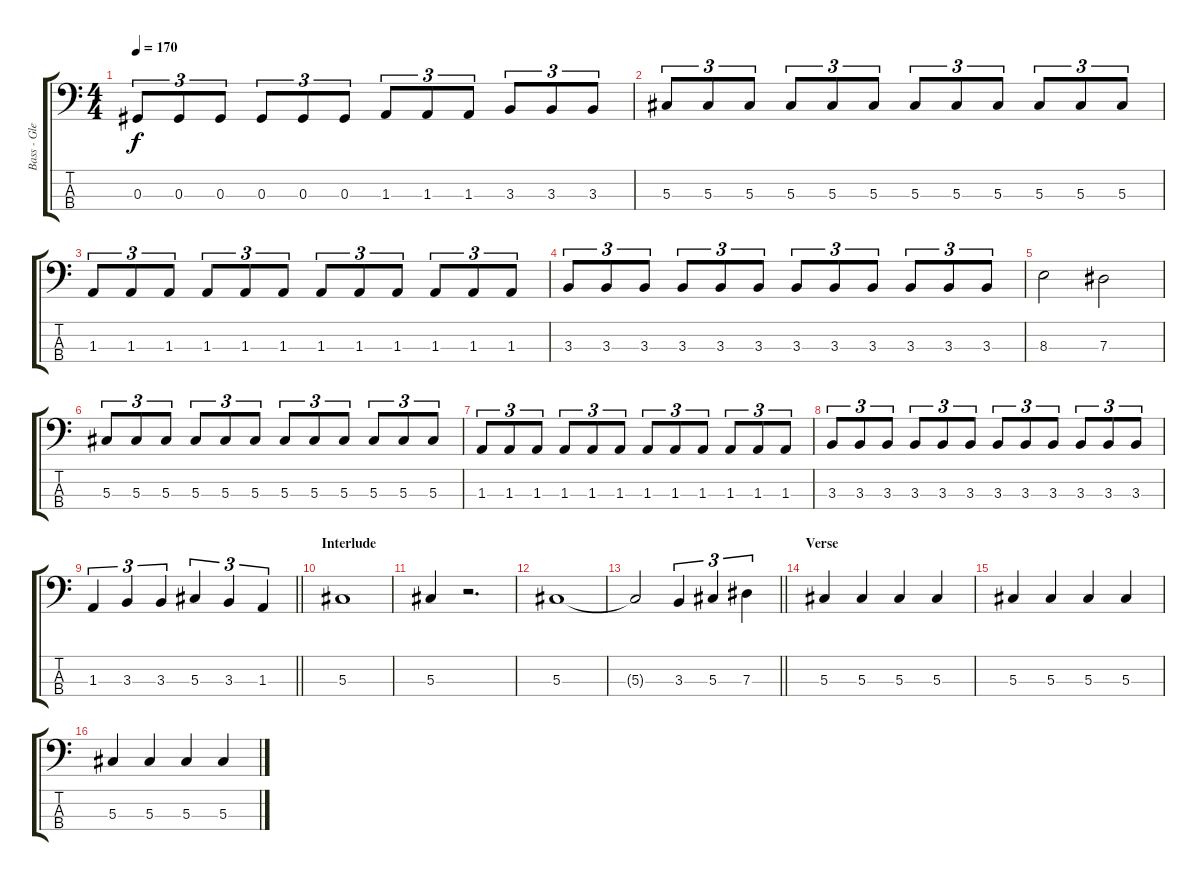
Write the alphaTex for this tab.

\track ("Bass - Glenn Barry" "Bass - Gle") {instrument electricbassfinger}
\staff {score tabs}
\tuning (Gb2 Db2 Ab1 Eb1) {hide}
\ts (4 4)
\tempo 170
\clef f4
\ks c
0.3.8{tu (3 2) dy f} 0.3.8{tu (3 2)} 0.3.8{tu (3 2)} 0.3.8{tu (3 2)} 0.3.8{tu (3 2)} 0.3.8{tu (3 2)} 1.3.8{tu (3 2)} 1.3.8{tu (3 2)} 1.3.8{tu (3 2)} 3.3.8{tu (3 2)} 3.3.8{tu (3 2)} 3.3.8{tu (3 2)} |
5.3.8{tu (3 2)} 5.3.8{tu (3 2)} 5.3.8{tu (3 2)} 5.3.8{tu (3 2)} 5.3.8{tu (3 2)} 5.3.8{tu (3 2)} 5.3.8{tu (3 2)} 5.3.8{tu (3 2)} 5.3.8{tu (3 2)} 5.3.8{tu (3 2)} 5.3.8{tu (3 2)} 5.3.8{tu (3 2)} |
1.3.8{tu (3 2)} 1.3.8{tu (3 2)} 1.3.8{tu (3 2)} 1.3.8{tu (3 2)} 1.3.8{tu (3 2)} 1.3.8{tu (3 2)} 1.3.8{tu (3 2)} 1.3.8{tu (3 2)} 1.3.8{tu (3 2)} 1.3.8{tu (3 2)} 1.3.8{tu (3 2)} 1.3.8{tu (3 2)} |
3.3.8{tu (3 2)} 3.3.8{tu (3 2)} 3.3.8{tu (3 2)} 3.3.8{tu (3 2)} 3.3.8{tu (3 2)} 3.3.8{tu (3 2)} 3.3.8{tu (3 2)} 3.3.8{tu (3 2)} 3.3.8{tu (3 2)} 3.3.8{tu (3 2)} 3.3.8{tu (3 2)} 3.3.8{tu (3 2)} |
8.3.2 7.3.2 |
5.3.8{tu (3 2)} 5.3.8{tu (3 2)} 5.3.8{tu (3 2)} 5.3.8{tu (3 2)} 5.3.8{tu (3 2)} 5.3.8{tu (3 2)} 5.3.8{tu (3 2)} 5.3.8{tu (3 2)} 5.3.8{tu (3 2)} 5.3.8{tu (3 2)} 5.3.8{tu (3 2)} 5.3.8{tu (3 2)} |
1.3.8{tu (3 2)} 1.3.8{tu (3 2)} 1.3.8{tu (3 2)} 1.3.8{tu (3 2)} 1.3.8{tu (3 2)} 1.3.8{tu (3 2)} 1.3.8{tu (3 2)} 1.3.8{tu (3 2)} 1.3.8{tu (3 2)} 1.3.8{tu (3 2)} 1.3.8{tu (3 2)} 1.3.8{tu (3 2)} |
3.3.8{tu (3 2)} 3.3.8{tu (3 2)} 3.3.8{tu (3 2)} 3.3.8{tu (3 2)} 3.3.8{tu (3 2)} 3.3.8{tu (3 2)} 3.3.8{tu (3 2)} 3.3.8{tu (3 2)} 3.3.8{tu (3 2)} 3.3.8{tu (3 2)} 3.3.8{tu (3 2)} 3.3.8{tu (3 2)} |
\barLineRight lightlight
1.3.4{tu (3 2)} 3.3.4{tu (3 2)} 3.3.4{tu (3 2)} 5.3.4{tu (3 2)} 3.3.4{tu (3 2)} 1.3.4{tu (3 2)} |
\section ("" "Interlude")
5.3.1 |
5.3.4 r.2{d} |
5.3.1 |
\barLineRight lightlight
5.3{t}.2 3.3.4{tu (3 2)} 5.3.4{tu (3 2)} 7.3.4{tu (3 2)} |
\section ("" "Verse")
5.3.4 5.3.4 5.3.4 5.3.4 |
5.3.4 5.3.4 5.3.4 5.3.4 |
5.3.4 5.3.4 5.3.4 5.3.4
